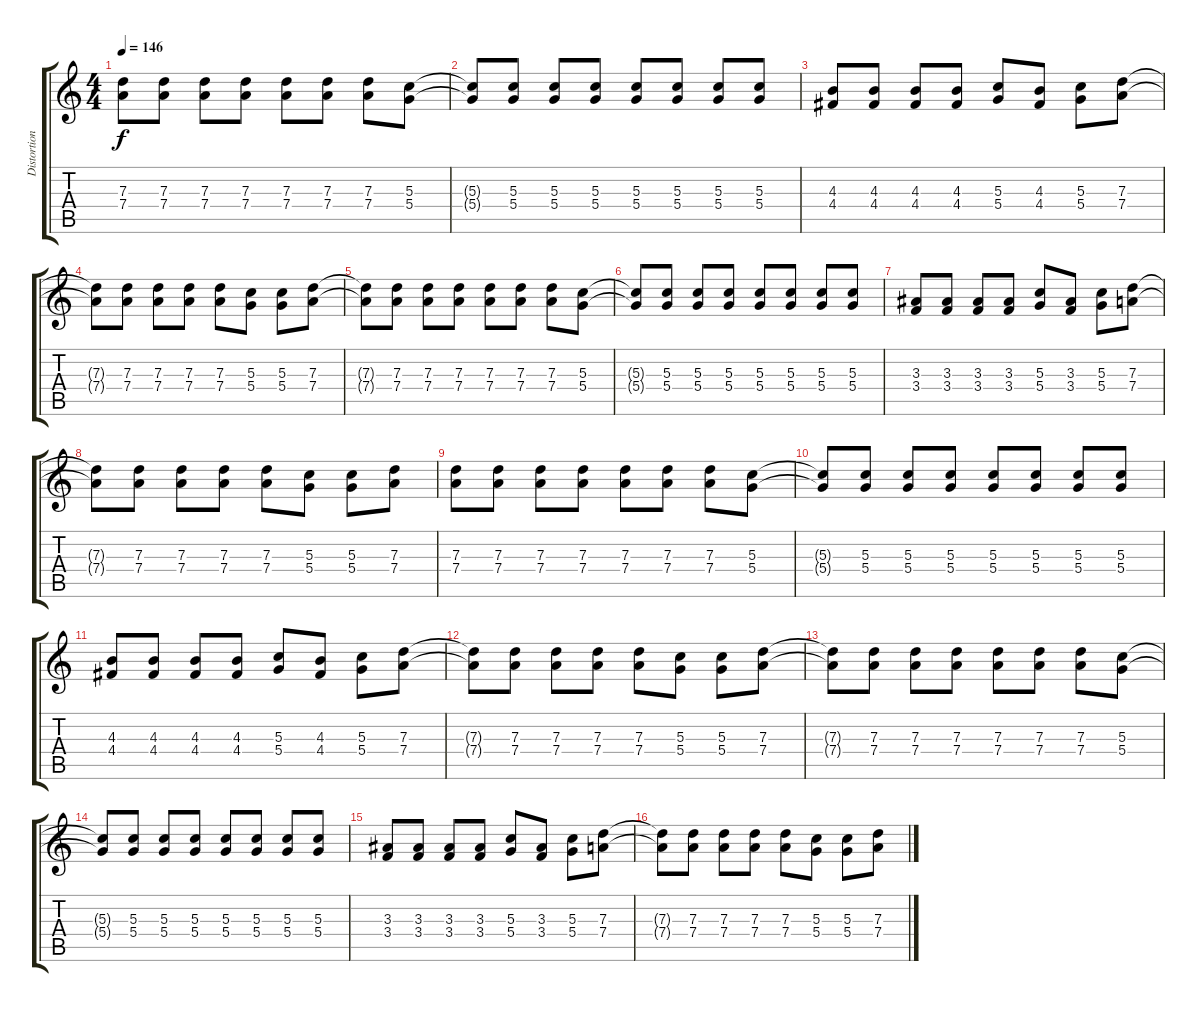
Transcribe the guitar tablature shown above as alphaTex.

\track ("Distortion Guitar" "Distortion") {instrument distortionguitar}
\staff {score tabs}
\tuning (E4 B3 G3 D3 A2 E2) {hide}
\ts (4 4)
\tempo 146
\clef g2
\ks c
(7.3 7.4).8{dy f instrument distortionguitar} (7.3 7.4).8 (7.3 7.4).8 (7.3 7.4).8 (7.3 7.4).8 (7.3 7.4).8 (7.3 7.4).8 (5.3 5.4).8 |
(5.3{t} 5.4{t}).8 (5.3 5.4).8 (5.3 5.4).8 (5.3 5.4).8 (5.3 5.4).8 (5.3 5.4).8 (5.3 5.4).8 (5.3 5.4).8 |
(4.3 4.4).8 (4.3 4.4).8 (4.3 4.4).8 (4.3 4.4).8 (5.3 5.4).8 (4.3 4.4).8 (5.3 5.4).8 (7.3 7.4).8 |
(7.3{t} 7.4{t}).8 (7.3 7.4).8 (7.3 7.4).8 (7.3 7.4).8 (7.3 7.4).8 (5.3 5.4).8 (5.3 5.4).8 (7.3 7.4).8 |
(7.3{t} 7.4{t}).8 (7.3 7.4).8 (7.3 7.4).8 (7.3 7.4).8 (7.3 7.4).8 (7.3 7.4).8 (7.3 7.4).8 (5.3 5.4).8 |
(5.3{t} 5.4{t}).8 (5.3 5.4).8 (5.3 5.4).8 (5.3 5.4).8 (5.3 5.4).8 (5.3 5.4).8 (5.3 5.4).8 (5.3 5.4).8 |
(3.3 3.4).8 (3.3 3.4).8 (3.3 3.4).8 (3.3 3.4).8 (5.3 5.4).8 (3.3 3.4).8 (5.3 5.4).8 (7.3 7.4).8 |
(7.3{t} 7.4{t}).8 (7.3 7.4).8 (7.3 7.4).8 (7.3 7.4).8 (7.3 7.4).8 (5.3 5.4).8 (5.3 5.4).8 (7.3 7.4).8 |
(7.3 7.4).8 (7.3 7.4).8 (7.3 7.4).8 (7.3 7.4).8 (7.3 7.4).8 (7.3 7.4).8 (7.3 7.4).8 (5.3 5.4).8 |
(5.3{t} 5.4{t}).8 (5.3 5.4).8 (5.3 5.4).8 (5.3 5.4).8 (5.3 5.4).8 (5.3 5.4).8 (5.3 5.4).8 (5.3 5.4).8 |
(4.3 4.4).8 (4.3 4.4).8 (4.3 4.4).8 (4.3 4.4).8 (5.3 5.4).8 (4.3 4.4).8 (5.3 5.4).8 (7.3 7.4).8 |
(7.3{t} 7.4{t}).8 (7.3 7.4).8 (7.3 7.4).8 (7.3 7.4).8 (7.3 7.4).8 (5.3 5.4).8 (5.3 5.4).8 (7.3 7.4).8 |
(7.3{t} 7.4{t}).8 (7.3 7.4).8 (7.3 7.4).8 (7.3 7.4).8 (7.3 7.4).8 (7.3 7.4).8 (7.3 7.4).8 (5.3 5.4).8 |
(5.3{t} 5.4{t}).8 (5.3 5.4).8 (5.3 5.4).8 (5.3 5.4).8 (5.3 5.4).8 (5.3 5.4).8 (5.3 5.4).8 (5.3 5.4).8 |
(3.3 3.4).8 (3.3 3.4).8 (3.3 3.4).8 (3.3 3.4).8 (5.3 5.4).8 (3.3 3.4).8 (5.3 5.4).8 (7.3 7.4).8 |
(7.3{t} 7.4{t}).8 (7.3 7.4).8 (7.3 7.4).8 (7.3 7.4).8 (7.3 7.4).8 (5.3 5.4).8 (5.3 5.4).8 (7.3 7.4).8
